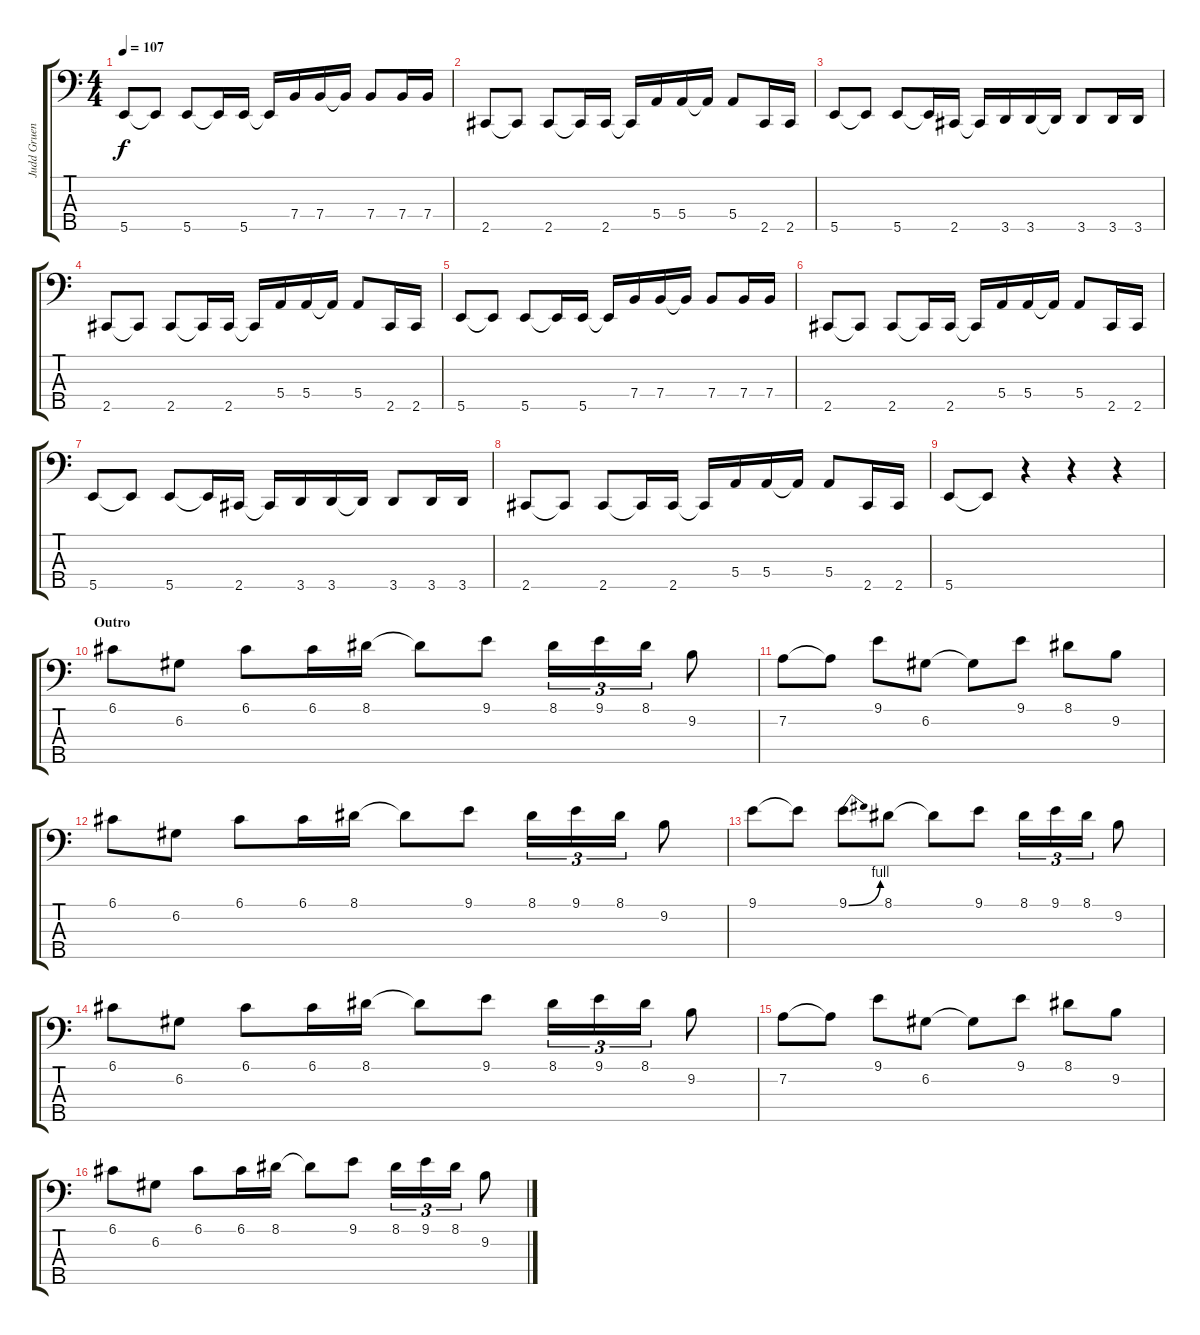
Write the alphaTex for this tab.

\track ("Judd Gruenbaum (Volume Effect)" "Judd Gruen") {instrument electricbassfinger}
\staff {score tabs}
\tuning (G2 D2 A1 E1 B0) {hide}
\ts (4 4)
\tempo 107
\clef f4
\ks c
5.5.8{dy f} 5.5{t}.8 5.5.8 5.5{t}.16 5.5.16 5.5{t}.16 7.4.16 7.4.16 7.4{t}.16 7.4.8 7.4.16 7.4.16 |
2.5.8{instrument electricbasspick} 2.5{t}.8 2.5.8 2.5{t}.16 2.5.16 2.5{t}.16 5.4.16 5.4.16 5.4{t}.16 5.4.8 2.5.16 2.5.16 |
5.5.8 5.5{t}.8 5.5.8 5.5{t}.16 2.5.16 2.5{t}.16 3.5.16 3.5.16 3.5{t}.16 3.5.8 3.5.16 3.5.16 |
2.5.8 2.5{t}.8 2.5.8 2.5{t}.16 2.5.16 2.5{t}.16 5.4.16 5.4.16 5.4{t}.16 5.4.8 2.5.16 2.5.16 |
5.5.8 5.5{t}.8 5.5.8 5.5{t}.16 5.5.16 5.5{t}.16 7.4.16 7.4.16 7.4{t}.16 7.4.8 7.4.16 7.4.16 |
2.5.8 2.5{t}.8 2.5.8 2.5{t}.16 2.5.16 2.5{t}.16 5.4.16 5.4.16 5.4{t}.16 5.4.8 2.5.16 2.5.16 |
5.5.8 5.5{t}.8 5.5.8 5.5{t}.16 2.5.16 2.5{t}.16 3.5.16 3.5.16 3.5{t}.16 3.5.8 3.5.16 3.5.16 |
2.5.8 2.5{t}.8 2.5.8 2.5{t}.16 2.5.16 2.5{t}.16 5.4.16 5.4.16 5.4{t}.16 5.4.8 2.5.16 2.5.16 |
5.5.8 5.5{t}.8 r.4 r.4 r.4 |
\section ("" "Outro")
6.1.8{instrument electricbassfinger} 6.2.8 6.1.8 6.1.16 8.1.16 8.1{t}.8 9.1.8 8.1.16{tu (3 2)} 9.1.16{tu (3 2)} 8.1.16{tu (3 2)} 9.2.8 |
7.2.8 7.2{t}.8 9.1.8 6.2.8 6.2{t}.8 9.1.8 8.1.8 9.2.8 |
6.1.8 6.2.8 6.1.8 6.1.16 8.1.16 8.1{t}.8 9.1.8 8.1.16{tu (3 2)} 9.1.16{tu (3 2)} 8.1.16{tu (3 2)} 9.2.8 |
9.1.8 9.1{t}.8 9.1{be (bend 0 0 60 4)}.8 8.1.8 8.1{t}.8 9.1.8 8.1.16{tu (3 2)} 9.1.16{tu (3 2)} 8.1.16{tu (3 2)} 9.2.8 |
6.1.8 6.2.8 6.1.8 6.1.16 8.1.16 8.1{t}.8 9.1.8 8.1.16{tu (3 2)} 9.1.16{tu (3 2)} 8.1.16{tu (3 2)} 9.2.8 |
7.2.8 7.2{t}.8 9.1.8 6.2.8 6.2{t}.8 9.1.8 8.1.8 9.2.8 |
6.1.8 6.2.8 6.1.8 6.1.16 8.1.16 8.1{t}.8 9.1.8 8.1.16{tu (3 2)} 9.1.16{tu (3 2)} 8.1.16{tu (3 2)} 9.2.8
